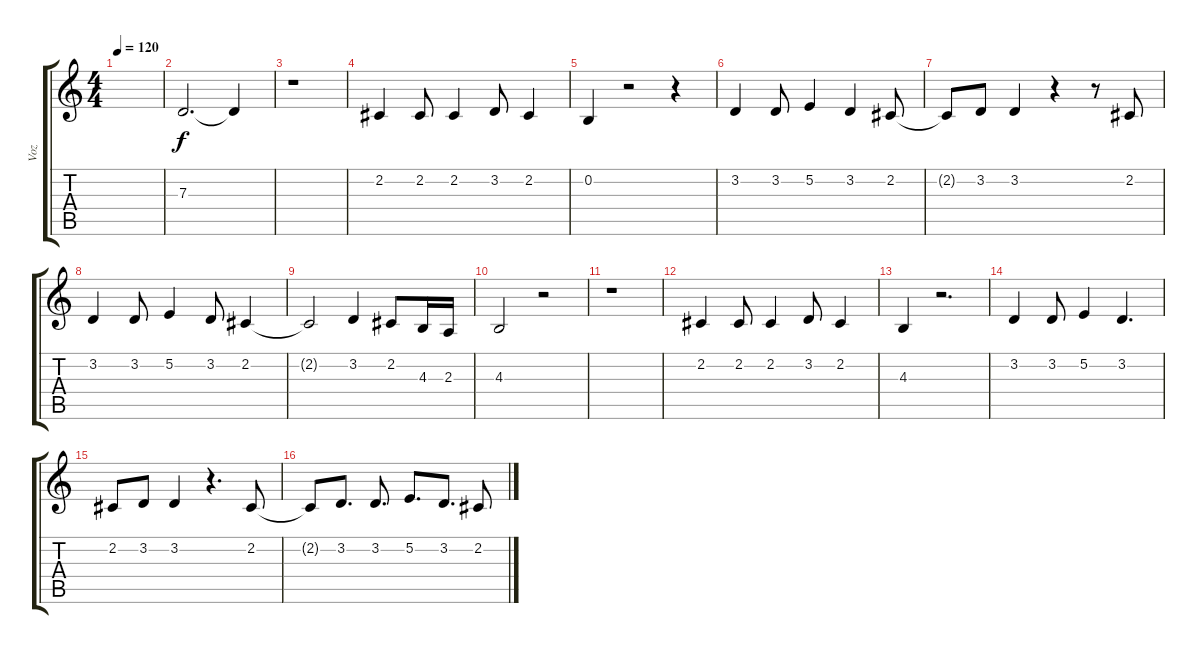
\track ("Voz" "Voz") {instrument honkytonkpiano}
\staff {score tabs}
\tuning (E4 B3 G3 D3 A2 E2) {hide}
\ts (4 4)
\tempo 120
\clef g2
\ks c
|
7.3.2{d} 7.3{t}.4 |
r.1 |
2.2.4 2.2.8 2.2.4 3.2.8 2.2.4 |
0.2.4 r.2 r.4 |
3.2.4 3.2.8 5.2.4 3.2.4 2.2.8 |
2.2{t}.8 3.2.8 3.2.4 r.4 r.8 2.2.8 |
3.2.4 3.2.8 5.2.4 3.2.8 2.2.4 |
2.2{t}.2 3.2.4 2.2.8 4.3.16 2.3.16 |
4.3.2 r.2 |
r.1 |
2.2.4 2.2.8 2.2.4 3.2.8 2.2.4 |
4.3.4 r.2{d} |
3.2.4 3.2.8 5.2.4 3.2.4{d} |
2.2.8 3.2.8 3.2.4 r.4{d} 2.2.8 |
2.2{t}.8 3.2.8{d} 3.2.8{d} 5.2.8{d} 3.2.8{d} 2.2.8
